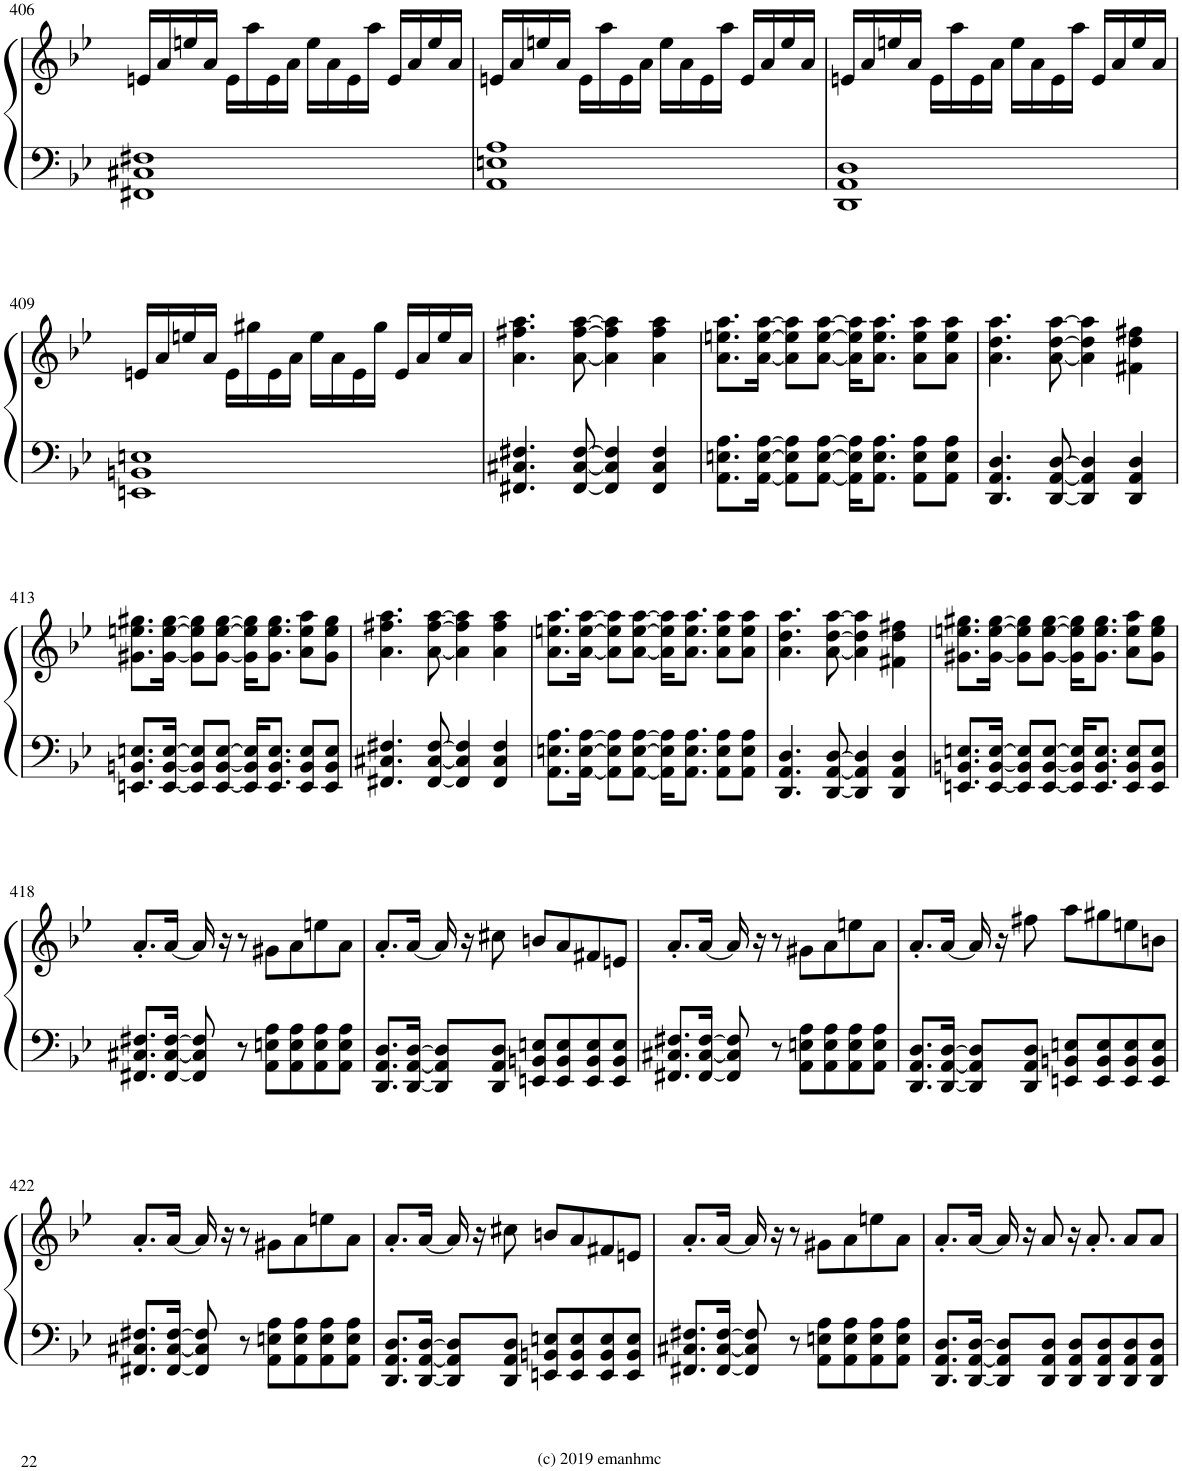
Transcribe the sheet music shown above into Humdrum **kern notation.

**kern	**kern
*part1	*part1
*staff2	*staff1
*I"Piano	*
*I'Pno.	*
!!LO:PB:g=z
*clefF4	*clefG2
*k[b-e-]	*k[b-e-]
*M4/4	*M4/4
*met(c)	*met(c)
=406	=406
1FF#X 1C#X 1F#X	16en/LL
.	16a/
.	16een/
.	16a/JJ
.	16e\LL
.	16aa\
.	16e\
.	16a\JJ
.	16ee\LL
.	16a\
.	16e\
.	16aa\JJ
.	16e/LL
.	16a/
.	16ee/
.	16a/JJ
=407	=407
1AA 1En 1A	16en/LL
.	16a/
.	16een/
.	16a/JJ
.	16e\LL
.	16aa\
.	16e\
.	16a\JJ
.	16ee\LL
.	16a\
.	16e\
.	16aa\JJ
.	16e/LL
.	16a/
.	16ee/
.	16a/JJ
=408	=408
1DD 1AA 1D	16en/LL
.	16a/
.	16een/
.	16a/JJ
.	16e\LL
.	16aa\
.	16e\
.	16a\JJ
.	16ee\LL
.	16a\
.	16e\
.	16aa\JJ
.	16e/LL
.	16a/
.	16ee/
.	16a/JJ
!!LO:LB:g=z
=409	=409
1EEn 1BBn 1En	16en/LL
.	16a/
.	16een/
.	16a/JJ
.	16e\LL
.	16gg#X\
.	16e\
.	16a\JJ
.	16ee\LL
.	16a\
.	16e\
.	16gg#\JJ
.	16e/LL
.	16a/
.	16ee/
.	16a/JJ
=410	=410
4.FF#X/ 4.C#X/ 4.F#X/	4.a\ 4.ff#X\ 4.aa\
[8FF#/ [8C#/ [8F#/	[8a\ [8ff#\ [8aa\
4FF#/] 4C#/] 4F#/]	4a\] 4ff#\] 4aa\]
4FF#/ 4C#/ 4F#/	4a\ 4ff#\ 4aa\
=411	=411
8.AA\ 8.En\ 8.A\L	8.a\ 8.een\ 8.aa\L
[16AA\ [16E\ [16A\Jk	[16a\ [16ee\ [16aa\Jk
8AA\] 8E\] 8A\]L	8a\] 8ee\] 8aa\]L
[8AA\ [8E\ [8A\J	[8a\ [8ee\ [8aa\J
16AA\] 16E\] 16A\]KL	16a\] 16ee\] 16aa\]KL
8.AA\ 8.E\ 8.A\J	8.a\ 8.ee\ 8.aa\J
8AA\ 8E\ 8A\L	8a\ 8ee\ 8aa\L
8AA\ 8E\ 8A\J	8a\ 8ee\ 8aa\J
=412	=412
4.DD/ 4.AA/ 4.D/	4.a\ 4.dd\ 4.aa\
[8DD/ [8AA/ [8D/	[8a\ [8dd\ [8aa\
4DD/] 4AA/] 4D/]	4a\] 4dd\] 4aa\]
4DD/ 4AA/ 4D/	4f#X\ 4dd\ 4ff#X\
!!LO:LB:g=z
=413	=413
8.EEn/ 8.BBn/ 8.En/L	8.g#X\ 8.een\ 8.gg#X\L
[16EE/ [16BB/ [16E/Jk	[16g#\ [16ee\ [16gg#\Jk
8EE/] 8BB/] 8E/]L	8g#\] 8ee\] 8gg#\]L
[8EE/ [8BB/ [8E/J	[8g#\ [8ee\ [8gg#\J
16EE/] 16BB/] 16E/]KL	16g#\] 16ee\] 16gg#\]KL
8.EE/ 8.BB/ 8.E/J	8.g#\ 8.ee\ 8.gg#\J
8EE/ 8BB/ 8E/L	8a\ 8ee\ 8aa\L
8EE/ 8BB/ 8E/J	8g#\ 8ee\ 8gg#\J
=414	=414
4.FF#X/ 4.C#X/ 4.F#X/	4.a\ 4.ff#X\ 4.aa\
[8FF#/ [8C#/ [8F#/	[8a\ [8ff#\ [8aa\
4FF#/] 4C#/] 4F#/]	4a\] 4ff#\] 4aa\]
4FF#/ 4C#/ 4F#/	4a\ 4ff#\ 4aa\
=415	=415
8.AA\ 8.En\ 8.A\L	8.a\ 8.een\ 8.aa\L
[16AA\ [16E\ [16A\Jk	[16a\ [16ee\ [16aa\Jk
8AA\] 8E\] 8A\]L	8a\] 8ee\] 8aa\]L
[8AA\ [8E\ [8A\J	[8a\ [8ee\ [8aa\J
16AA\] 16E\] 16A\]KL	16a\] 16ee\] 16aa\]KL
8.AA\ 8.E\ 8.A\J	8.a\ 8.ee\ 8.aa\J
8AA\ 8E\ 8A\L	8a\ 8ee\ 8aa\L
8AA\ 8E\ 8A\J	8a\ 8ee\ 8aa\J
=416	=416
4.DD/ 4.AA/ 4.D/	4.a\ 4.dd\ 4.aa\
[8DD/ [8AA/ [8D/	[8a\ [8dd\ [8aa\
4DD/] 4AA/] 4D/]	4a\] 4dd\] 4aa\]
4DD/ 4AA/ 4D/	4f#X\ 4dd\ 4ff#X\
=417	=417
8.EEn/ 8.BBn/ 8.En/L	8.g#X\ 8.een\ 8.gg#X\L
[16EE/ [16BB/ [16E/Jk	[16g#\ [16ee\ [16gg#\Jk
8EE/] 8BB/] 8E/]L	8g#\] 8ee\] 8gg#\]L
[8EE/ [8BB/ [8E/J	[8g#\ [8ee\ [8gg#\J
16EE/] 16BB/] 16E/]KL	16g#\] 16ee\] 16gg#\]KL
8.EE/ 8.BB/ 8.E/J	8.g#\ 8.ee\ 8.gg#\J
8EE/ 8BB/ 8E/L	8a\ 8ee\ 8aa\L
8EE/ 8BB/ 8E/J	8g#\ 8ee\ 8gg#\J
!!LO:LB:g=z
=418	=418
8.FF#X/ 8.C#X/ 8.F#X/L	8.a'/L
[16FF#/ [16C#/ [16F#/Jk	[16a/Jk
8FF#/] 8C#/] 8F#/]	16a/]
.	16r
8r	8r
8AA\ 8En\ 8A\L	8g#X\L
8AA\ 8E\ 8A\	8a\
8AA\ 8E\ 8A\	8een\
8AA\ 8E\ 8A\J	8a\J
=419	=419
8.DD/ 8.AA/ 8.D/L	8.a'/L
[16DD/ [16AA/ [16D/Jk	[16a/Jk
8DD/] 8AA/] 8D/]L	16a/]
.	16r
8DD/ 8AA/ 8D/J	8cc#X\
8EEn/ 8BBn/ 8En/L	8bn/L
8EE/ 8BB/ 8E/	8a/
8EE/ 8BB/ 8E/	8f#X/
8EE/ 8BB/ 8E/J	8en/J
=420	=420
8.FF#X/ 8.C#X/ 8.F#X/L	8.a'/L
[16FF#/ [16C#/ [16F#/Jk	[16a/Jk
8FF#/] 8C#/] 8F#/]	16a/]
.	16r
8r	8r
8AA\ 8En\ 8A\L	8g#X\L
8AA\ 8E\ 8A\	8a\
8AA\ 8E\ 8A\	8een\
8AA\ 8E\ 8A\J	8a\J
=421	=421
8.DD/ 8.AA/ 8.D/L	8.a'/L
[16DD/ [16AA/ [16D/Jk	[16a/Jk
8DD/] 8AA/] 8D/]L	16a/]
.	16r
8DD/ 8AA/ 8D/J	8ff#X\
8EEn/ 8BBn/ 8En/L	8aa\L
8EE/ 8BB/ 8E/	8gg#X\
8EE/ 8BB/ 8E/	8een\
8EE/ 8BB/ 8E/J	8bn\J
!!LO:LB:g=z
=422	=422
8.FF#X/ 8.C#X/ 8.F#X/L	8.a'/L
[16FF#/ [16C#/ [16F#/Jk	[16a/Jk
8FF#/] 8C#/] 8F#/]	16a/]
.	16r
8r	8r
8AA\ 8En\ 8A\L	8g#X\L
8AA\ 8E\ 8A\	8a\
8AA\ 8E\ 8A\	8een\
8AA\ 8E\ 8A\J	8a\J
=423	=423
8.DD/ 8.AA/ 8.D/L	8.a'/L
[16DD/ [16AA/ [16D/Jk	[16a/Jk
8DD/] 8AA/] 8D/]L	16a/]
.	16r
8DD/ 8AA/ 8D/J	8cc#X\
8EEn/ 8BBn/ 8En/L	8bn/L
8EE/ 8BB/ 8E/	8a/
8EE/ 8BB/ 8E/	8f#X/
8EE/ 8BB/ 8E/J	8en/J
=424	=424
8.FF#X/ 8.C#X/ 8.F#X/L	8.a'/L
[16FF#/ [16C#/ [16F#/Jk	[16a/Jk
8FF#/] 8C#/] 8F#/]	16a/]
.	16r
8r	8r
8AA\ 8En\ 8A\L	8g#X\L
8AA\ 8E\ 8A\	8a\
8AA\ 8E\ 8A\	8een\
8AA\ 8E\ 8A\J	8a\J
=425	=425
8.DD/ 8.AA/ 8.D/L	8.a'/L
[16DD/ [16AA/ [16D/Jk	[16a/Jk
8DD/] 8AA/] 8D/]L	16a/]
.	16r
8DD/ 8AA/ 8D/J	8a/
8DD/ 8AA/ 8D/L	16r
.	8.a'/
8DD/ 8AA/ 8D/	.
8DD/ 8AA/ 8D/	8a/L
8DD/ 8AA/ 8D/J	8a/J
=	=
*-	*-
